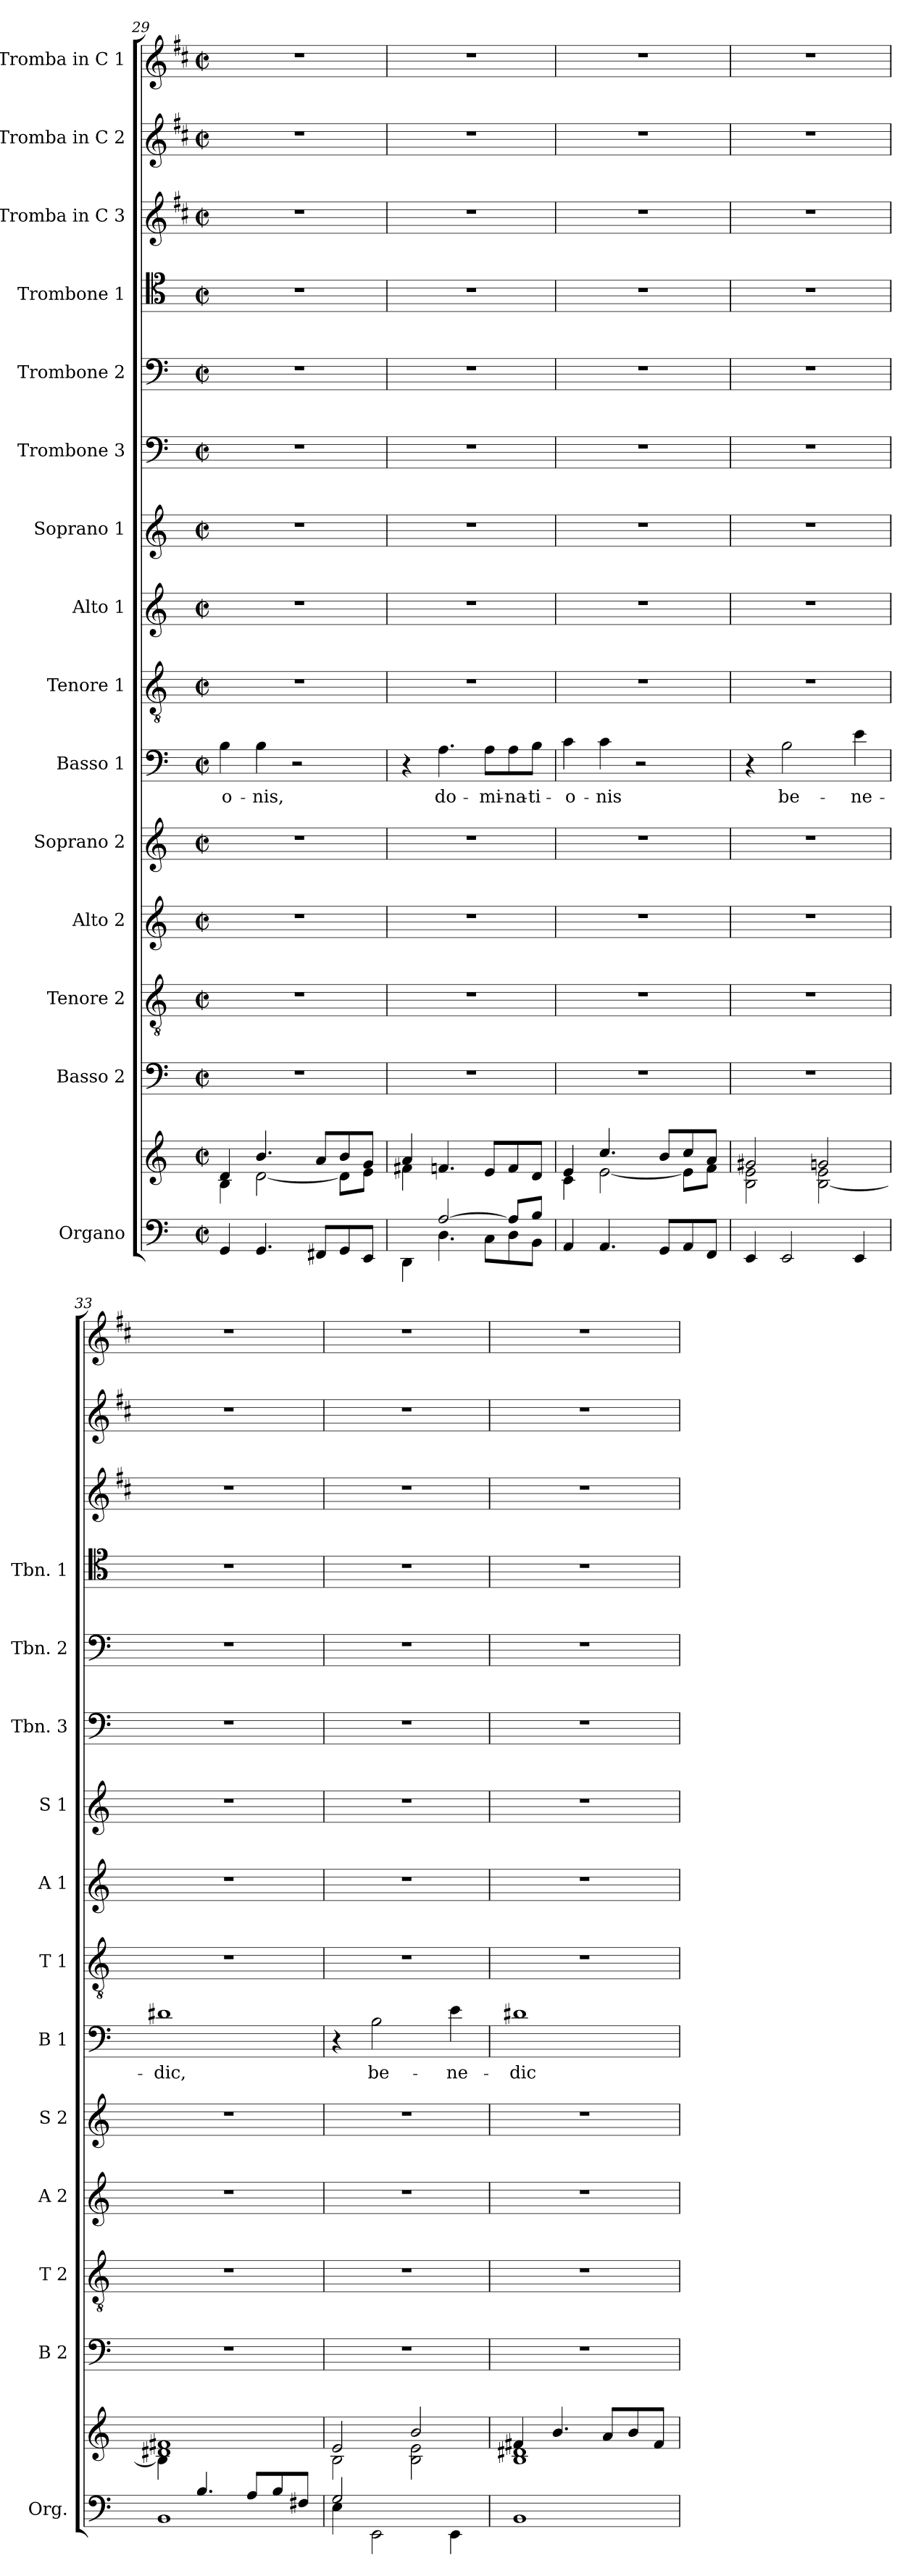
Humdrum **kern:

**kern	**kern	**kern	**kern	**kern	**kern	**kern	**text	**kern	**kern	**kern	**kern	**kern	**kern	**kern	**kern	**kern
*part15	*part15	*part14	*part13	*part12	*part11	*part10	*part10	*part9	*part8	*part7	*part6	*part5	*part4	*part3	*part2	*part1
*staff16	*staff15	*staff14	*staff13	*staff12	*staff11	*staff10	*staff10	*staff9	*staff8	*staff7	*staff6	*staff5	*staff4	*staff3	*staff2	*staff1
*I"Organo	*	*I"Basso 2	*I"Tenore 2	*I"Alto 2	*I"Soprano 2	*I"Basso 1	*	*I"Tenore 1	*I"Alto 1	*I"Soprano 1	*I"Trombone 3	*I"Trombone 2	*I"Trombone 1	*I"Tromba in C 3	*I"Tromba in C 2	*I"Tromba in C 1
*I'Org.	*	*I'B 2	*I'T 2	*I'A 2	*I'S 2	*I'B 1	*	*I'T 1	*I'A 1	*I'S 1	*I'Tbn. 3	*I'Tbn. 2	*I'Tbn. 1	*	*	*
*clefF4	*clefG2	*clefF4	*clefGv2	*clefG2	*clefG2	*clefF4	*	*clefGv2	*clefG2	*clefG2	*clefF4	*clefF4	*clefC4	*clefG2	*clefG2	*clefG2
*	*	*	*	*	*	*	*	*	*	*	*	*	*	*ITrd1c2	*ITrd1c2	*ITrd1c2
*k[]	*k[]	*k[]	*k[]	*k[]	*k[]	*k[]	*	*k[]	*k[]	*k[]	*k[]	*k[]	*k[]	*k[]	*k[]	*k[]
*a:	*a:	*a:	*a:	*a:	*a:	*a:	*	*a:	*a:	*a:	*a:	*a:	*a:	*a:	*a:	*a:
*M2/2	*M2/2	*M2/2	*M2/2	*M2/2	*M2/2	*M2/2	*	*M2/2	*M2/2	*M2/2	*M2/2	*M2/2	*M2/2	*M2/2	*M2/2	*M2/2
*met(c|)	*met(c|)	*met(c|)	*met(c|)	*met(c|)	*met(c|)	*met(c|)	*	*met(c|)	*met(c|)	*met(c|)	*met(c|)	*met(c|)	*met(c|)	*met(c|)	*met(c|)	*met(c|)
=29	=29	=29	=29	=29	=29	=29	=29	=29	=29	=29	=29	=29	=29	=29	=29	=29
*	*^	*	*	*	*	*	*	*	*	*	*	*	*	*	*	*
4GG/	4d/	4B\	1r	1r	1r	1r	4B\	-o-	1r	1r	1r	1r	1r	1r	1r	1r	1r
4.GG/	4.b/	[<2d\	.	.	.	.	4B\	-nis,	.	.	.	.	.	.	.	.	.
.	.	.	.	.	.	.	2r	.	.	.	.	.	.	.	.	.	.
8FF#X/L	8a/L	.	.	.	.	.	.	.	.	.	.	.	.	.	.	.	.
8GG/	8b/	8d\L]	.	.	.	.	.	.	.	.	.	.	.	.	.	.	.
8EE/J	8g/J	8e\J	.	.	.	.	.	.	.	.	.	.	.	.	.	.	.
=30	=30	=30	=30	=30	=30	=30	=30	=30	=30	=30	=30	=30	=30	=30	=30	=30	=30
*^	*	*	*	*	*	*	*	*	*	*	*	*	*	*	*	*	*
4ryy	4DD\	4a/	4f#X\	1r	1r	1r	1r	4r	.	1r	1r	1r	1r	1r	1r	1r	1r	1r
[>2A/	4.D\	4.fn/	2.ryy	.	.	.	.	4.A\	do-	.	.	.	.	.	.	.	.	.
.	8C\L	8e/L	.	.	.	.	.	8A\L	-mi-	.	.	.	.	.	.	.	.	.
8A/L]	8D\	8f/	.	.	.	.	.	8A\	-na-	.	.	.	.	.	.	.	.	.
8B/J	8BB\J	8d/J	.	.	.	.	.	8B\J	-ti-	.	.	.	.	.	.	.	.	.
*v	*v	*	*	*	*	*	*	*	*	*	*	*	*	*	*	*	*	*
=31	=31	=31	=31	=31	=31	=31	=31	=31	=31	=31	=31	=31	=31	=31	=31	=31	=31
4AA/	4e/	4c\	1r	1r	1r	1r	4c\	-o-	1r	1r	1r	1r	1r	1r	1r	1r	1r
4.AA/	4.cc/	[<2e\	.	.	.	.	4c\	-nis	.	.	.	.	.	.	.	.	.
.	.	.	.	.	.	.	2r	.	.	.	.	.	.	.	.	.	.
8GG/L	8b/L	.	.	.	.	.	.	.	.	.	.	.	.	.	.	.	.
8AA/	8cc/	8e\L]	.	.	.	.	.	.	.	.	.	.	.	.	.	.	.
8FF/J	8a/J	8f\J	.	.	.	.	.	.	.	.	.	.	.	.	.	.	.
=32	=32	=32	=32	=32	=32	=32	=32	=32	=32	=32	=32	=32	=32	=32	=32	=32	=32
4EE/	2g#X/	2B\ 2e\	1r	1r	1r	1r	4r	.	1r	1r	1r	1r	1r	1r	1r	1r	1r
2EE/	.	.	.	.	.	.	2B\	be-	.	.	.	.	.	.	.	.	.
.	2gn/	[<2B\ 2e\	.	.	.	.	.	.	.	.	.	.	.	.	.	.	.
4EE/	.	.	.	.	.	.	4e\	-ne-	.	.	.	.	.	.	.	.	.
=33	=33	=33	=33	=33	=33	=33	=33	=33	=33	=33	=33	=33	=33	=33	=33	=33	=33
*^	*	*	*	*	*	*	*	*	*	*	*	*	*	*	*	*	*
4ryy	1BB	1d#X 1f#X	4B\]	1r	1r	1r	1r	1d#X	-dic,	1r	1r	1r	1r	1r	1r	1r	1r	1r
4.B/	.	.	2.ryy	.	.	.	.	.	.	.	.	.	.	.	.	.	.	.
8A/L	.	.	.	.	.	.	.	.	.	.	.	.	.	.	.	.	.	.
8B/	.	.	.	.	.	.	.	.	.	.	.	.	.	.	.	.	.	.
8F#X/J	.	.	.	.	.	.	.	.	.	.	.	.	.	.	.	.	.	.
=34	=34	=34	=34	=34	=34	=34	=34	=34	=34	=34	=34	=34	=34	=34	=34	=34	=34	=34
2G/	4E\	2e/	2B\	1r	1r	1r	1r	4r	.	1r	1r	1r	1r	1r	1r	1r	1r	1r
.	2EE\	.	.	.	.	.	.	2B\	be-	.	.	.	.	.	.	.	.	.
2ryy	.	2b/	2B\ 2e\	.	.	.	.	.	.	.	.	.	.	.	.	.	.	.
.	4EE\	.	.	.	.	.	.	4e\	-ne-	.	.	.	.	.	.	.	.	.
*v	*v	*	*	*	*	*	*	*	*	*	*	*	*	*	*	*	*	*
=35	=35	=35	=35	=35	=35	=35	=35	=35	=35	=35	=35	=35	=35	=35	=35	=35	=35
1BB	4f#X/	1B 1d#X	1r	1r	1r	1r	1d#X	-dic	1r	1r	1r	1r	1r	1r	1r	1r	1r
.	4.b/	.	.	.	.	.	.	.	.	.	.	.	.	.	.	.	.
.	8a/L	.	.	.	.	.	.	.	.	.	.	.	.	.	.	.	.
.	8b/	.	.	.	.	.	.	.	.	.	.	.	.	.	.	.	.
.	8f#/J	.	.	.	.	.	.	.	.	.	.	.	.	.	.	.	.
*	*v	*v	*	*	*	*	*	*	*	*	*	*	*	*	*	*	*
=	=	=	=	=	=	=	=	=	=	=	=	=	=	=	=	=
*-	*-	*-	*-	*-	*-	*-	*-	*-	*-	*-	*-	*-	*-	*-	*-	*-
